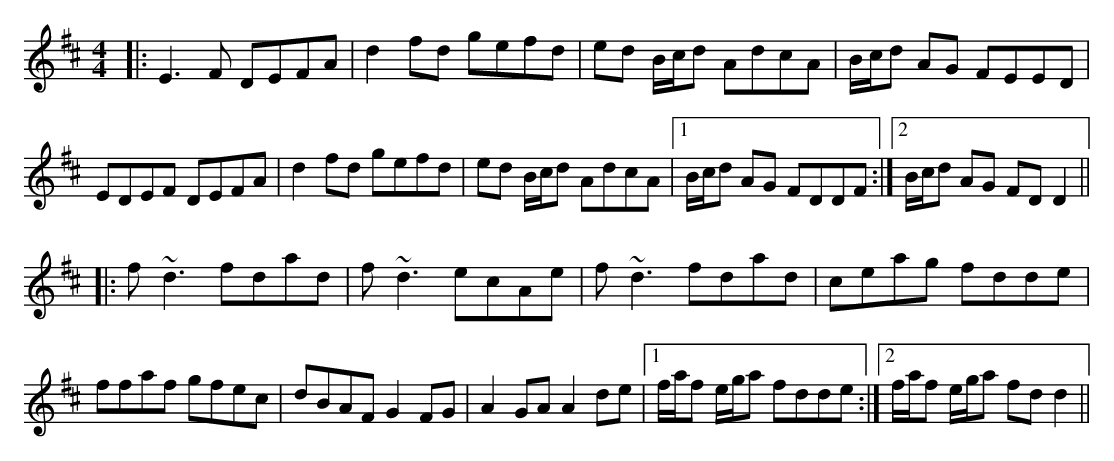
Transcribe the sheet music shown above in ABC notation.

X:1
M:4/4
K:D
|:E3F DEFA|d2fd gefd|ed B/c/d AdcA|B/c/d AG FEED|
EDEF DEFA|d2fd gefd|ed B/c/d AdcA|1 B/c/d AG FDDF:|2 B/c/d AG FDD2||
|:f~d3 fdad|f~d3 ecAe|f~d3 fdad|ceag fdde|
ffaf gfec|dBAF G2FG|A2GA A2de|1 f/a/f e/g/a fdde:|2 f/a/f e/g/a fdd2||
